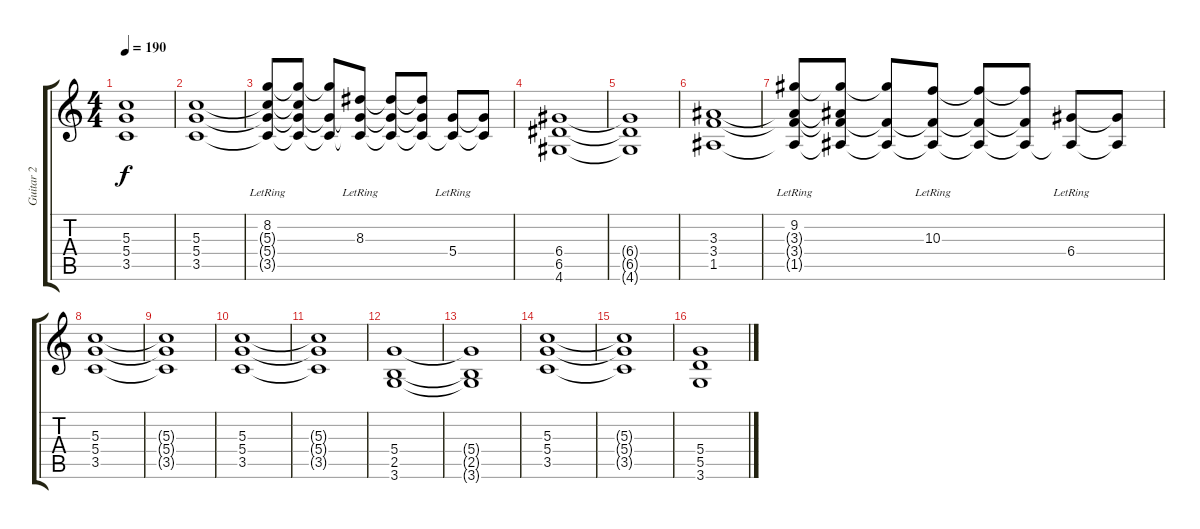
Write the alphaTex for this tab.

\track ("Guitar 2" "Guitar 2") {instrument distortionguitar}
\staff {score tabs}
\tuning (E4 B3 G3 D3 A2 E2) {hide}
\ts (4 4)
\tempo 190
\clef g2
\ks c
(5.3{t} 5.4{t} 3.5{t}).1{dy f} |
(5.3 5.4 3.5).1 |
(8.2{lr} 5.3{t} 5.4{t} 3.5{t}).8 (8.2{t} 5.3{t} 5.4{t} 3.5{t}).8 (8.2{t} 5.4{t} 3.5{t}).8 (8.3{lr} 5.4{t} 3.5{t}).8 (8.3{t} 5.4{t} 3.5{t}).8 (8.3{t} 5.4{t} 3.5{t}).8 (5.4{lr} 3.5{t}).8 (5.4{t} 3.5{t}).8 |
(6.4 6.5 4.6).1 |
(6.4{t} 6.5{t} 4.6{t}).1 |
(3.3 3.4 1.5).1 |
(9.2{lr} 3.3{t} 3.4{t} 1.5{t}).8 (9.2{t} 3.3{t} 3.4{t} 1.5{t}).8 (9.2{t} 3.4{t} 1.5{t}).8 (10.3{lr} 3.4{t} 1.5{t}).8 (10.3{t} 3.4{t} 1.5{t}).8 (10.3{t} 3.4{t} 1.5{t}).8 (6.4{lr} 1.5{t}).8 (6.4{t} 1.5{t}).8 |
(5.3 5.4 3.5).1 |
(5.3{t} 5.4{t} 3.5{t}).1 |
(5.3 5.4 3.5).1 |
(5.3{t} 5.4{t} 3.5{t}).1 |
(5.4 2.5 3.6).1 |
(5.4{t} 2.5{t} 3.6{t}).1 |
(5.3 5.4 3.5).1 |
(5.3{t} 5.4{t} 3.5{t}).1 |
(5.4 5.5 3.6).1
